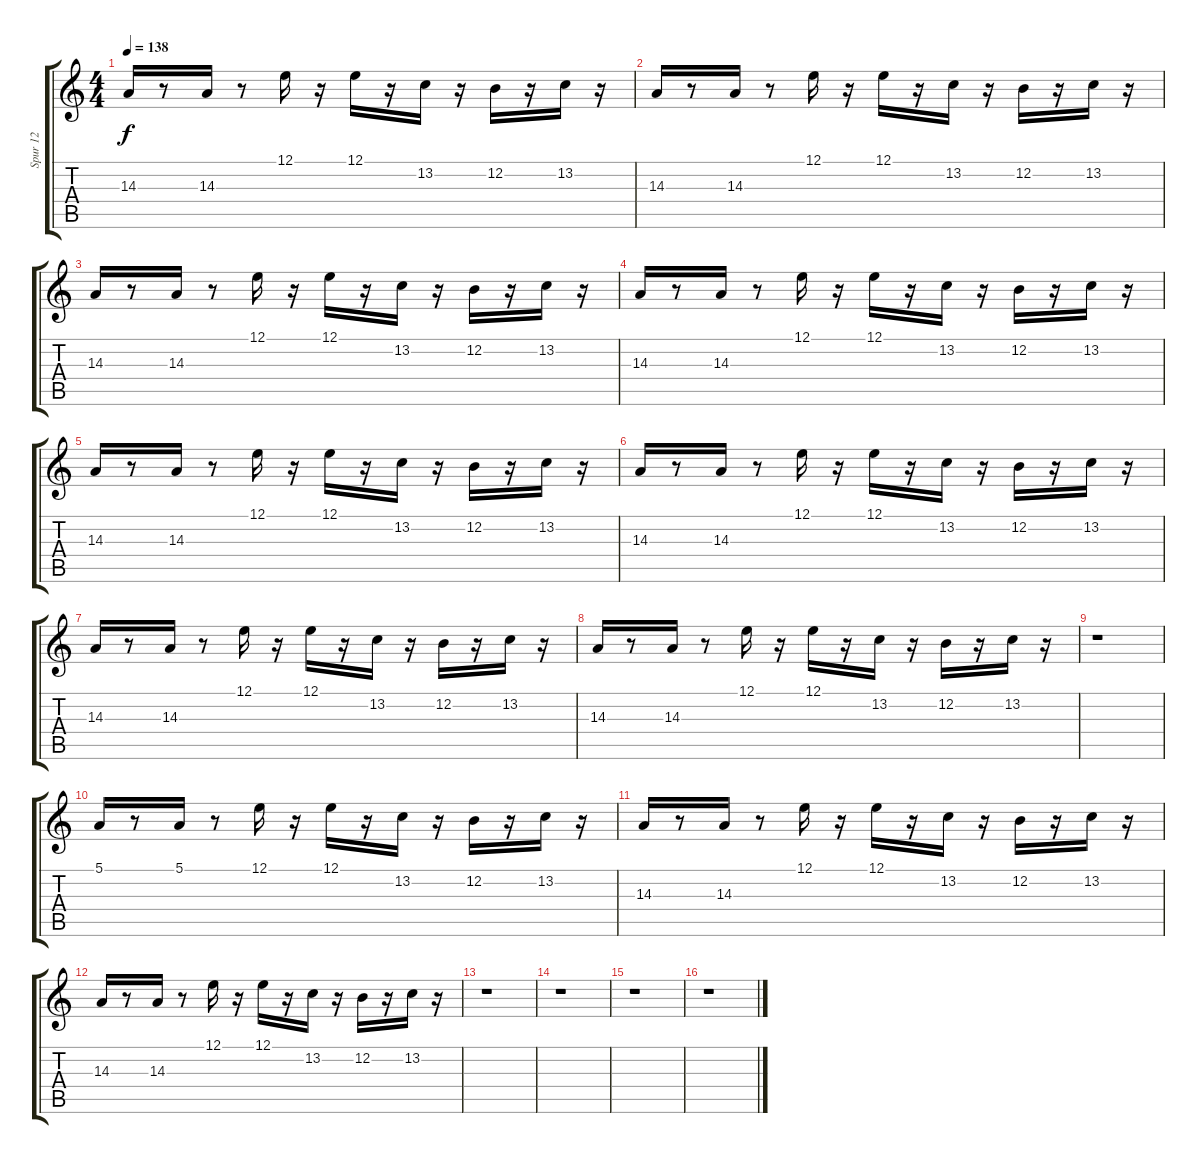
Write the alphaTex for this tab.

\track ("Spur 12" "Spur 12") {instrument pizzicatostrings}
\staff {score tabs}
\tuning (E4 B3 G3 D3 A2 E2) {hide}
\ts (4 4)
\tempo 138
\clef g2
\ks c
14.3.16{dy f} r.8 14.3.16 r.8 12.1.16 r.16 12.1.16 r.16 13.2.16 r.16 12.2.16 r.16 13.2.16 r.16 |
14.3.16 r.8 14.3.16 r.8 12.1.16 r.16 12.1.16 r.16 13.2.16 r.16 12.2.16 r.16 13.2.16 r.16 |
14.3.16 r.8 14.3.16 r.8 12.1.16 r.16 12.1.16 r.16 13.2.16 r.16 12.2.16 r.16 13.2.16 r.16 |
14.3.16 r.8 14.3.16 r.8 12.1.16 r.16 12.1.16 r.16 13.2.16 r.16 12.2.16 r.16 13.2.16 r.16 |
14.3.16 r.8 14.3.16 r.8 12.1.16 r.16 12.1.16 r.16 13.2.16 r.16 12.2.16 r.16 13.2.16 r.16 |
14.3.16 r.8 14.3.16 r.8 12.1.16 r.16 12.1.16 r.16 13.2.16 r.16 12.2.16 r.16 13.2.16 r.16 |
14.3.16 r.8 14.3.16 r.8 12.1.16 r.16 12.1.16 r.16 13.2.16 r.16 12.2.16 r.16 13.2.16 r.16 |
14.3.16 r.8 14.3.16 r.8 12.1.16 r.16 12.1.16 r.16 13.2.16 r.16 12.2.16 r.16 13.2.16 r.16 |
r.1 |
5.1.16 r.8 5.1.16 r.8 12.1.16 r.16 12.1.16 r.16 13.2.16 r.16 12.2.16 r.16 13.2.16 r.16 |
14.3.16 r.8 14.3.16 r.8 12.1.16 r.16 12.1.16 r.16 13.2.16 r.16 12.2.16 r.16 13.2.16 r.16 |
14.3.16 r.8 14.3.16 r.8 12.1.16 r.16 12.1.16 r.16 13.2.16 r.16 12.2.16 r.16 13.2.16 r.16 |
r.1 |
r.1 |
r.1 |
r.1
